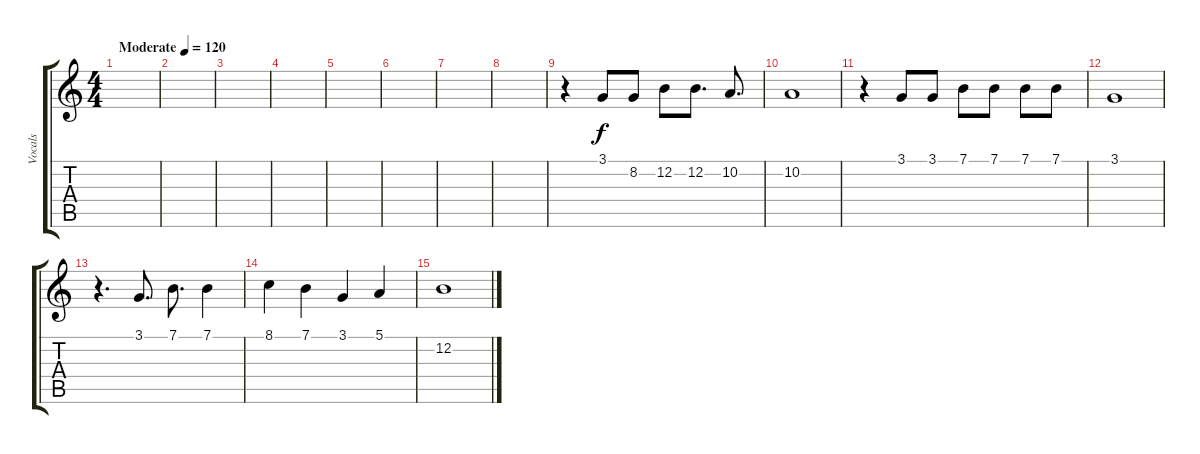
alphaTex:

\track ("Vocals" "Vocals") {instrument electricpiano2}
\staff {score tabs}
\tuning (E4 B3 G3 D3 A2 E2) {hide}
\ts (4 4)
\tempo (120 "Moderate")
\clef g2
\ks c
|
|
|
|
|
|
|
|
r.4 3.1.8 8.2.8 12.2.8 12.2.8{d} 10.2.8{d} |
10.2.1 |
r.4 3.1.8 3.1.8 7.1.8 7.1.8 7.1.8 7.1.8 |
3.1.1 |
r.4{d} 3.1.8{d} 7.1.8{d} 7.1.4 |
8.1.4 7.1.4 3.1.4 5.1.4 |
12.2.1
